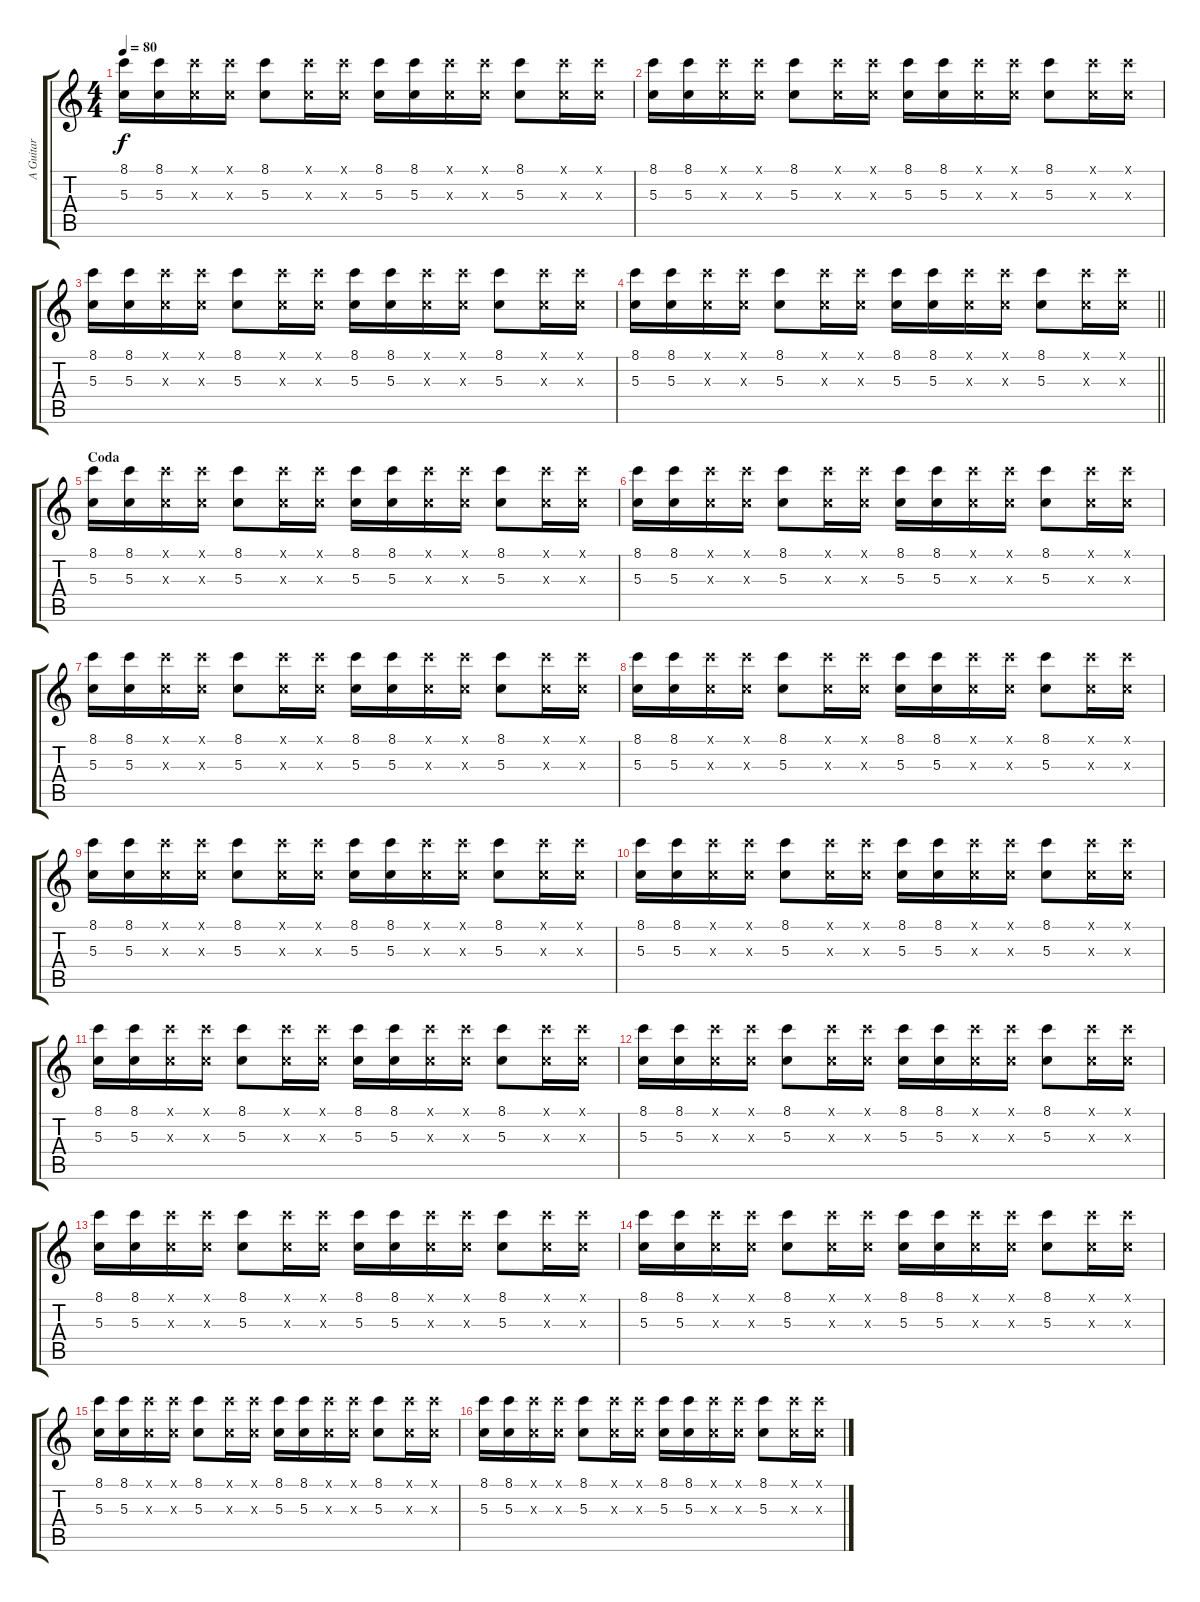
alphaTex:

\track ("A Guitar" "A Guitar") {instrument acousticguitarsteel}
\staff {score tabs}
\tuning (E4 B3 G3 D3 A2 E2) {hide}
\ts (4 4)
\tempo 80
\clef g2
\ks c
(8.1 5.3).16{dy f} (8.1 5.3).16 (8.1{x} 5.3{x}).16 (8.1{x} 5.3{x}).16 (8.1 5.3).8 (8.1{x} 5.3{x}).16 (8.1{x} 5.3{x}).16 (8.1 5.3).16 (8.1 5.3).16 (8.1{x} 5.3{x}).16 (8.1{x} 5.3{x}).16 (8.1 5.3).8 (8.1{x} 5.3{x}).16 (8.1{x} 5.3{x}).16 |
(8.1 5.3).16 (8.1 5.3).16 (8.1{x} 5.3{x}).16 (8.1{x} 5.3{x}).16 (8.1 5.3).8 (8.1{x} 5.3{x}).16 (8.1{x} 5.3{x}).16 (8.1 5.3).16 (8.1 5.3).16 (8.1{x} 5.3{x}).16 (8.1{x} 5.3{x}).16 (8.1 5.3).8 (8.1{x} 5.3{x}).16 (8.1{x} 5.3{x}).16 |
(8.1 5.3).16 (8.1 5.3).16 (8.1{x} 5.3{x}).16 (8.1{x} 5.3{x}).16 (8.1 5.3).8 (8.1{x} 5.3{x}).16 (8.1{x} 5.3{x}).16 (8.1 5.3).16 (8.1 5.3).16 (8.1{x} 5.3{x}).16 (8.1{x} 5.3{x}).16 (8.1 5.3).8 (8.1{x} 5.3{x}).16 (8.1{x} 5.3{x}).16 |
\barLineRight lightlight
(8.1 5.3).16 (8.1 5.3).16 (8.1{x} 5.3{x}).16 (8.1{x} 5.3{x}).16 (8.1 5.3).8 (8.1{x} 5.3{x}).16 (8.1{x} 5.3{x}).16 (8.1 5.3).16 (8.1 5.3).16 (8.1{x} 5.3{x}).16 (8.1{x} 5.3{x}).16 (8.1 5.3).8 (8.1{x} 5.3{x}).16 (8.1{x} 5.3{x}).16 |
\section ("" "Coda")
(8.1 5.3).16 (8.1 5.3).16 (8.1{x} 5.3{x}).16 (8.1{x} 5.3{x}).16 (8.1 5.3).8 (8.1{x} 5.3{x}).16 (8.1{x} 5.3{x}).16 (8.1 5.3).16 (8.1 5.3).16 (8.1{x} 5.3{x}).16 (8.1{x} 5.3{x}).16 (8.1 5.3).8 (8.1{x} 5.3{x}).16 (8.1{x} 5.3{x}).16 |
(8.1 5.3).16 (8.1 5.3).16 (8.1{x} 5.3{x}).16 (8.1{x} 5.3{x}).16 (8.1 5.3).8 (8.1{x} 5.3{x}).16 (8.1{x} 5.3{x}).16 (8.1 5.3).16 (8.1 5.3).16 (8.1{x} 5.3{x}).16 (8.1{x} 5.3{x}).16 (8.1 5.3).8 (8.1{x} 5.3{x}).16 (8.1{x} 5.3{x}).16 |
(8.1 5.3).16 (8.1 5.3).16 (8.1{x} 5.3{x}).16 (8.1{x} 5.3{x}).16 (8.1 5.3).8 (8.1{x} 5.3{x}).16 (8.1{x} 5.3{x}).16 (8.1 5.3).16 (8.1 5.3).16 (8.1{x} 5.3{x}).16 (8.1{x} 5.3{x}).16 (8.1 5.3).8 (8.1{x} 5.3{x}).16 (8.1{x} 5.3{x}).16 |
(8.1 5.3).16 (8.1 5.3).16 (8.1{x} 5.3{x}).16 (8.1{x} 5.3{x}).16 (8.1 5.3).8 (8.1{x} 5.3{x}).16 (8.1{x} 5.3{x}).16 (8.1 5.3).16 (8.1 5.3).16 (8.1{x} 5.3{x}).16 (8.1{x} 5.3{x}).16 (8.1 5.3).8 (8.1{x} 5.3{x}).16 (8.1{x} 5.3{x}).16 |
(8.1 5.3).16 (8.1 5.3).16 (8.1{x} 5.3{x}).16 (8.1{x} 5.3{x}).16 (8.1 5.3).8 (8.1{x} 5.3{x}).16 (8.1{x} 5.3{x}).16 (8.1 5.3).16 (8.1 5.3).16 (8.1{x} 5.3{x}).16 (8.1{x} 5.3{x}).16 (8.1 5.3).8 (8.1{x} 5.3{x}).16 (8.1{x} 5.3{x}).16 |
(8.1 5.3).16 (8.1 5.3).16 (8.1{x} 5.3{x}).16 (8.1{x} 5.3{x}).16 (8.1 5.3).8 (8.1{x} 5.3{x}).16 (8.1{x} 5.3{x}).16 (8.1 5.3).16 (8.1 5.3).16 (8.1{x} 5.3{x}).16 (8.1{x} 5.3{x}).16 (8.1 5.3).8 (8.1{x} 5.3{x}).16 (8.1{x} 5.3{x}).16 |
(8.1 5.3).16 (8.1 5.3).16 (8.1{x} 5.3{x}).16 (8.1{x} 5.3{x}).16 (8.1 5.3).8 (8.1{x} 5.3{x}).16 (8.1{x} 5.3{x}).16 (8.1 5.3).16 (8.1 5.3).16 (8.1{x} 5.3{x}).16 (8.1{x} 5.3{x}).16 (8.1 5.3).8 (8.1{x} 5.3{x}).16 (8.1{x} 5.3{x}).16 |
(8.1 5.3).16 (8.1 5.3).16 (8.1{x} 5.3{x}).16 (8.1{x} 5.3{x}).16 (8.1 5.3).8 (8.1{x} 5.3{x}).16 (8.1{x} 5.3{x}).16 (8.1 5.3).16 (8.1 5.3).16 (8.1{x} 5.3{x}).16 (8.1{x} 5.3{x}).16 (8.1 5.3).8 (8.1{x} 5.3{x}).16 (8.1{x} 5.3{x}).16 |
(8.1 5.3).16 (8.1 5.3).16 (8.1{x} 5.3{x}).16 (8.1{x} 5.3{x}).16 (8.1 5.3).8 (8.1{x} 5.3{x}).16 (8.1{x} 5.3{x}).16 (8.1 5.3).16 (8.1 5.3).16 (8.1{x} 5.3{x}).16 (8.1{x} 5.3{x}).16 (8.1 5.3).8 (8.1{x} 5.3{x}).16 (8.1{x} 5.3{x}).16 |
(8.1 5.3).16 (8.1 5.3).16 (8.1{x} 5.3{x}).16 (8.1{x} 5.3{x}).16 (8.1 5.3).8 (8.1{x} 5.3{x}).16 (8.1{x} 5.3{x}).16 (8.1 5.3).16 (8.1 5.3).16 (8.1{x} 5.3{x}).16 (8.1{x} 5.3{x}).16 (8.1 5.3).8 (8.1{x} 5.3{x}).16 (8.1{x} 5.3{x}).16 |
(8.1 5.3).16 (8.1 5.3).16 (8.1{x} 5.3{x}).16 (8.1{x} 5.3{x}).16 (8.1 5.3).8 (8.1{x} 5.3{x}).16 (8.1{x} 5.3{x}).16 (8.1 5.3).16 (8.1 5.3).16 (8.1{x} 5.3{x}).16 (8.1{x} 5.3{x}).16 (8.1 5.3).8 (8.1{x} 5.3{x}).16 (8.1{x} 5.3{x}).16 |
(8.1 5.3).16 (8.1 5.3).16 (8.1{x} 5.3{x}).16 (8.1{x} 5.3{x}).16 (8.1 5.3).8 (8.1{x} 5.3{x}).16 (8.1{x} 5.3{x}).16 (8.1 5.3).16 (8.1 5.3).16 (8.1{x} 5.3{x}).16 (8.1{x} 5.3{x}).16 (8.1 5.3).8 (8.1{x} 5.3{x}).16 (8.1{x} 5.3{x}).16
